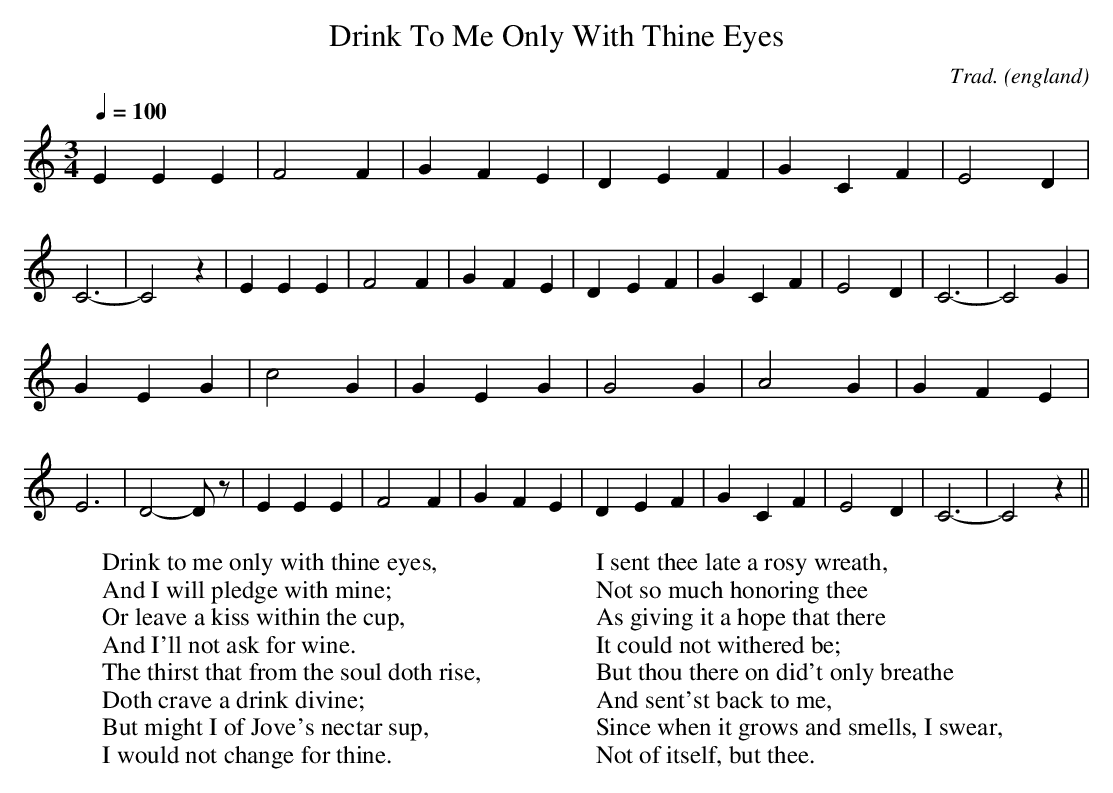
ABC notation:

X:1
T:Drink To Me Only With Thine Eyes
O:england
C:Trad.
M:3/4
L:1/8
Q:1/4=100
W:Drink to me only with thine eyes,
W:And I will pledge with mine;
W:Or leave a kiss within the cup,
W:And I'll not ask for wine.
W:The thirst that from the soul doth rise,
W:Doth crave a drink divine;
W:But might I of Jove's nectar sup,
W:I would not change for thine.
W:
W:I sent thee late a rosy wreath,
W:Not so much honoring thee
W:As giving it a hope that there
W:It could not withered be;
W:But thou there on did't only breathe
W:And sent'st back to me,
W:Since when it grows and smells, I swear,
W:Not of itself, but thee.
K:C
E2 E2 E2|F4 F2|G2- F2 E2|D2- E2 F2|G2- C2 F2|E4 D2|C6-|C4 z2|\
E2 E2 E2|F4 F2|G2- F2 E2|D2- E2 F2|G2- C2 F2|E4 D2|C6-|C4 G2|
G2- E2 G2|c4 G2|G2- E2 G2|G4 G2|A4 G2|G2- F2 E2|E6-|D4- Dz|\
E2 E2 E2|F4 F2|G2- F2 E2|D2- E2 F2|G2- C2 F2|E4 D2|C6-|C4 z2||
